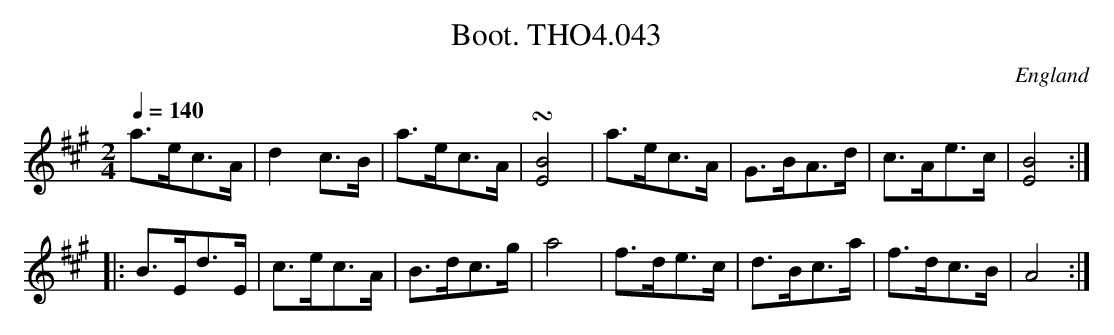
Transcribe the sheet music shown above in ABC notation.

X:1
T:Boot. THO4.043
O:England
M:2/4
L:1/8
Q:1/4=140
K:A major
a>ec>A|d2 c>B|a>ec>A|!turn![B4E4]|a>ec>A|G>BA>d|c>Ae>c|[B4E4]:|
|:B>Ed>E|c>ec>A|B>dc>g|a4|f>de>c|d>Bc>a|f>dc>B|A4:|
